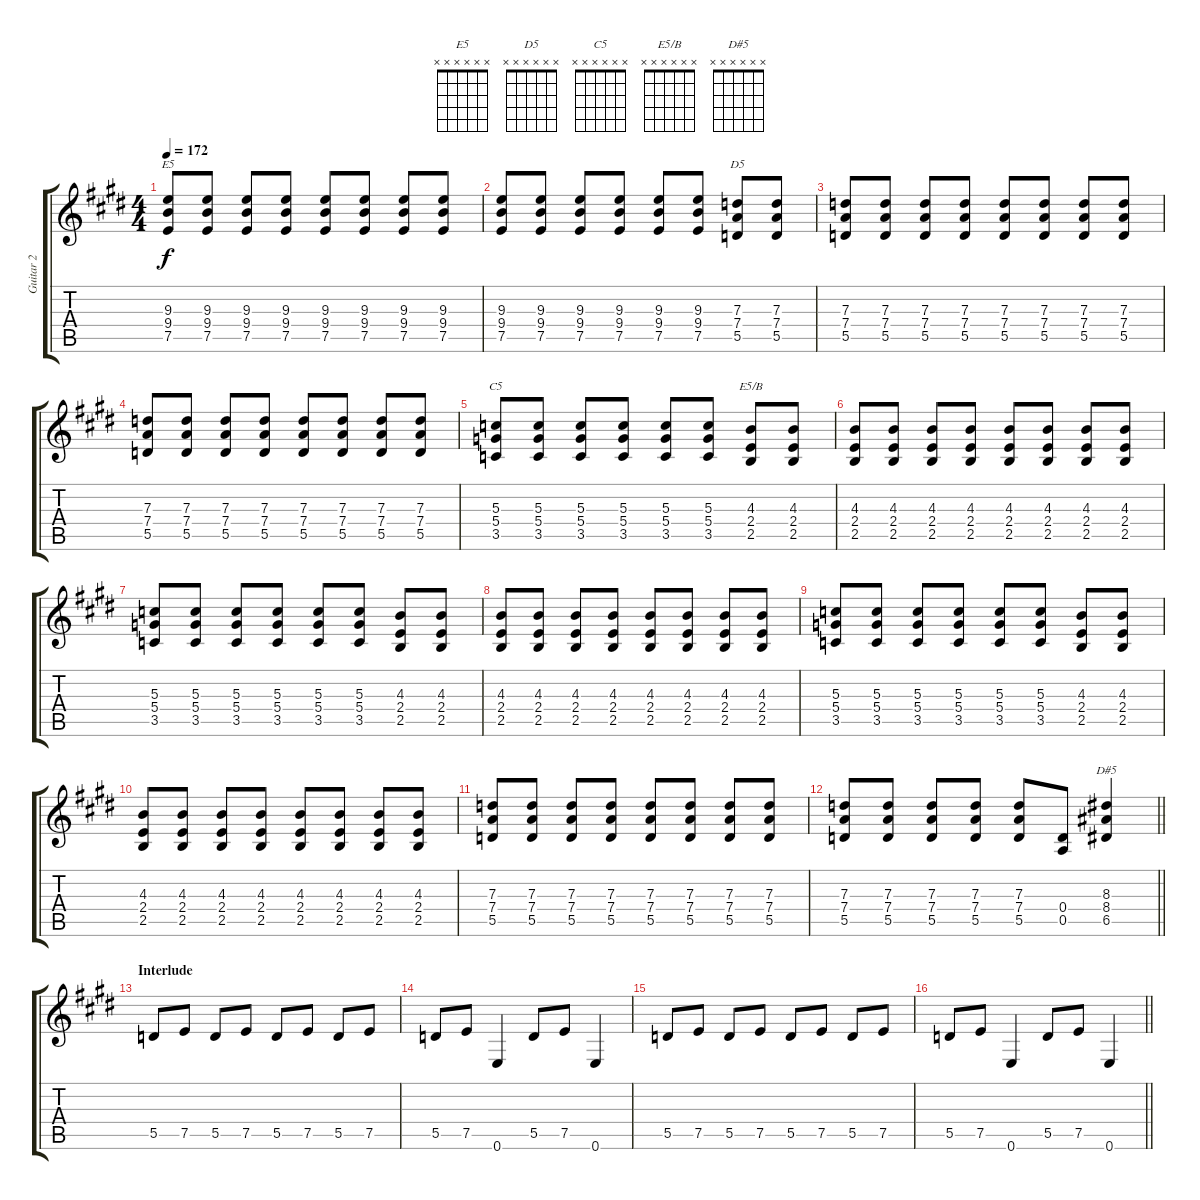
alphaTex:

\track ("Guitar 2" "Guitar 2") {instrument distortionguitar}
\staff {score tabs}
\tuning (E4 B3 G3 D3 A2 E2) {hide}
\chord ("E5" x x x x x x)
\chord ("D5" x x x x x x)
\chord ("C5" x x x x x x)
\chord ("E5/B" x x x x x x)
\chord ("D#5" x x x x x x)
\ts (4 4)
\tempo 172
\clef g2
\ks e
(9.3 9.4 7.5).8{ch "E5" dy f} (9.3 9.4 7.5).8 (9.3 9.4 7.5).8 (9.3 9.4 7.5).8 (9.3 9.4 7.5).8 (9.3 9.4 7.5).8 (9.3 9.4 7.5).8 (9.3 9.4 7.5).8 |
(9.3 9.4 7.5).8 (9.3 9.4 7.5).8 (9.3 9.4 7.5).8 (9.3 9.4 7.5).8 (9.3 9.4 7.5).8 (9.3 9.4 7.5).8 (7.3 7.4 5.5).8{ch "D5"} (7.3 7.4 5.5).8 |
(7.3 7.4 5.5).8 (7.3 7.4 5.5).8 (7.3 7.4 5.5).8 (7.3 7.4 5.5).8 (7.3 7.4 5.5).8 (7.3 7.4 5.5).8 (7.3 7.4 5.5).8 (7.3 7.4 5.5).8 |
(7.3 7.4 5.5).8 (7.3 7.4 5.5).8 (7.3 7.4 5.5).8 (7.3 7.4 5.5).8 (7.3 7.4 5.5).8 (7.3 7.4 5.5).8 (7.3 7.4 5.5).8 (7.3 7.4 5.5).8 |
(5.3 5.4 3.5).8{ch "C5"} (5.3 5.4 3.5).8 (5.3 5.4 3.5).8 (5.3 5.4 3.5).8 (5.3 5.4 3.5).8 (5.3 5.4 3.5).8 (4.3 2.4 2.5).8{ch "E5/B"} (4.3 2.4 2.5).8 |
(4.3 2.4 2.5).8 (4.3 2.4 2.5).8 (4.3 2.4 2.5).8 (4.3 2.4 2.5).8 (4.3 2.4 2.5).8 (4.3 2.4 2.5).8 (4.3 2.4 2.5).8 (4.3 2.4 2.5).8 |
(5.3 5.4 3.5).8 (5.3 5.4 3.5).8 (5.3 5.4 3.5).8 (5.3 5.4 3.5).8 (5.3 5.4 3.5).8 (5.3 5.4 3.5).8 (4.3 2.4 2.5).8 (4.3 2.4 2.5).8 |
(4.3 2.4 2.5).8 (4.3 2.4 2.5).8 (4.3 2.4 2.5).8 (4.3 2.4 2.5).8 (4.3 2.4 2.5).8 (4.3 2.4 2.5).8 (4.3 2.4 2.5).8 (4.3 2.4 2.5).8 |
(5.3 5.4 3.5).8 (5.3 5.4 3.5).8 (5.3 5.4 3.5).8 (5.3 5.4 3.5).8 (5.3 5.4 3.5).8 (5.3 5.4 3.5).8 (4.3 2.4 2.5).8 (4.3 2.4 2.5).8 |
(4.3 2.4 2.5).8 (4.3 2.4 2.5).8 (4.3 2.4 2.5).8 (4.3 2.4 2.5).8 (4.3 2.4 2.5).8 (4.3 2.4 2.5).8 (4.3 2.4 2.5).8 (4.3 2.4 2.5).8 |
(7.3 7.4 5.5).8 (7.3 7.4 5.5).8 (7.3 7.4 5.5).8 (7.3 7.4 5.5).8 (7.3 7.4 5.5).8 (7.3 7.4 5.5).8 (7.3 7.4 5.5).8 (7.3 7.4 5.5).8 |
\barLineRight lightlight
(7.3 7.4 5.5).8 (7.3 7.4 5.5).8 (7.3 7.4 5.5).8 (7.3 7.4 5.5).8 (7.3 7.4 5.5).8 (0.4 0.5).8 (8.3 8.4 6.5).4{ch "D#5"} |
\section ("" "Interlude")
5.5.8 7.5.8 5.5.8 7.5.8 5.5.8 7.5.8 5.5.8 7.5.8 |
5.5.8 7.5.8 0.6.4 5.5.8 7.5.8 0.6.4 |
5.5.8 7.5.8 5.5.8 7.5.8 5.5.8 7.5.8 5.5.8 7.5.8 |
\barLineRight lightlight
5.5.8 7.5.8 0.6.4 5.5.8 7.5.8 0.6.4
